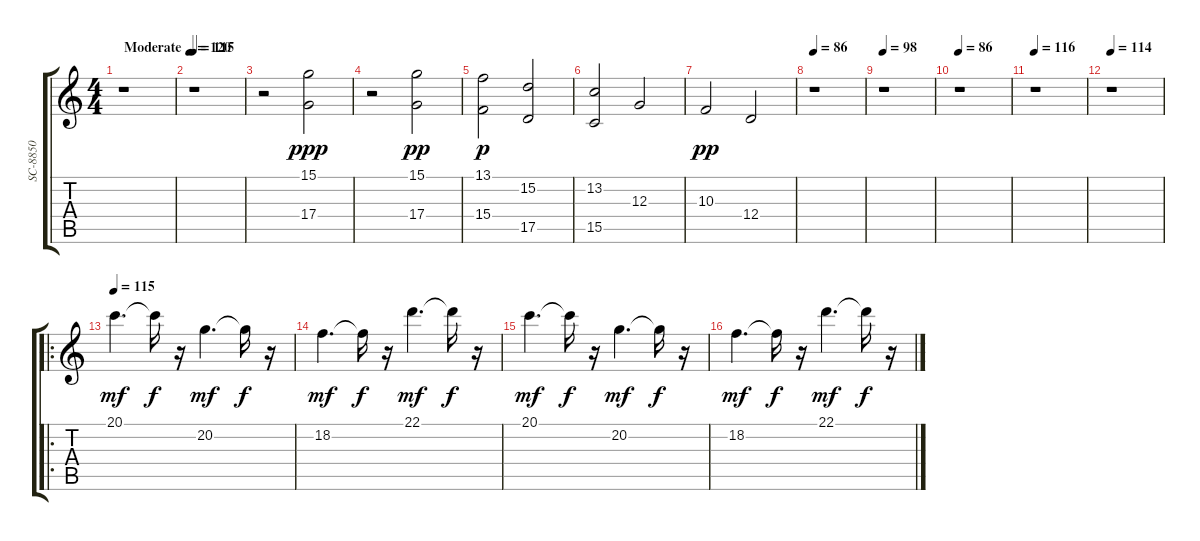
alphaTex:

\track ("SC-8850" "SC-8850") {instrument acousticgrandpiano}
\staff {score tabs}
\tuning (E4 B3 G3 D3 A2 E2) {hide}
\ts (4 4)
\tempo (120 "Moderate")
\clef g2
\ks c
r.1{dy ppp instrument acousticgrandpiano} |
\tempo 115
r.1 |
r.2 (15.1 17.4).2{instrument acousticgrandpiano} |
r.2 (15.1 17.4).2{dy pp} |
(13.1 15.4).2{dy p} (15.2 17.5).2 |
(13.2 15.5).2 12.3.2 |
10.3.2{dy pp} 12.4.2 |
\tempo 86
r.1 |
\tempo 98
r.1 |
\tempo 86
r.1 |
\tempo 116
r.1 |
\tempo 114
r.1 |
\ro
\tempo 115
20.1.4{d dy mf balance 14} 20.1{t}.16{dy f} r.16 20.2.4{d dy mf} 20.2{t}.16{dy f} r.16 |
18.2.4{d dy mf} 18.2{t}.16{dy f} r.16 22.1.4{d dy mf} 22.1{t}.16{dy f} r.16 |
20.1.4{d dy mf} 20.1{t}.16{dy f} r.16 20.2.4{d dy mf} 20.2{t}.16{dy f} r.16 |
18.2.4{d dy mf} 18.2{t}.16{dy f} r.16 22.1.4{d dy mf} 22.1{t}.16{dy f} r.16
